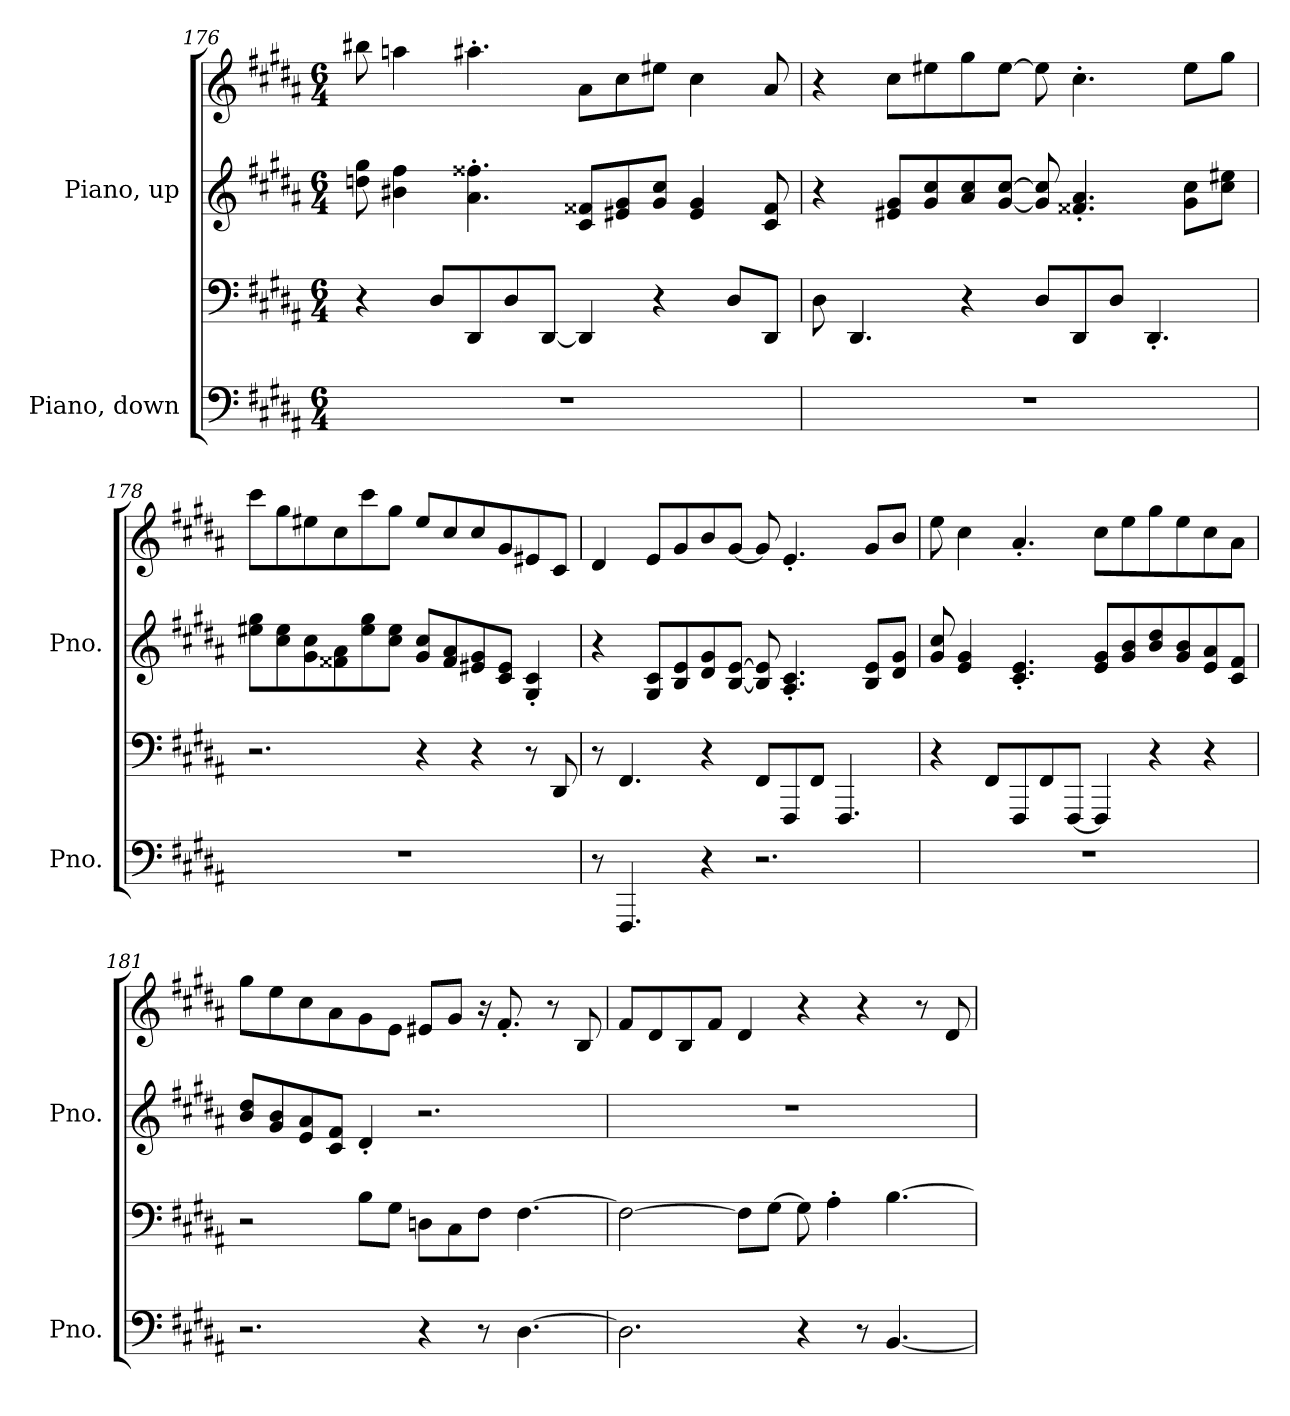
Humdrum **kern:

**kern	**kern	**kern	**kern
*part2	*part2	*part1	*part1
*staff4	*staff3	*staff2	*staff1
*I"Piano, down	*	*I"Piano, up	*
*I'Pno.	*	*I'Pno.	*
*clefF4	*clefF4	*clefG2	*clefG2
*k[f#c#g#d#a#]	*k[f#c#g#d#a#]	*k[f#c#g#d#a#]	*k[f#c#g#d#a#]
*M6/4	*M6/4	*M6/4	*M6/4
=176	=176	=176	=176
1.r	4r	8ddn\ 8gg#\	8bb#X\
.	.	4b#X\ 4ff#\	4aan\
.	8D#/L	.	.
.	8DD#/	4.a#\' 4.ff##X\'	4.aa#X'\
.	8D#/	.	.
.	[8DD#/J	.	.
.	4DD#/]	8c#/ 8f##X/L	8a#\L
.	.	8e#X/ 8g#/	8cc#\
.	4r	8g#/ 8cc#/J	8ee#X\J
.	.	4e#/ 4g#/	4cc#\
.	8D#/L	.	.
.	8DD#/J	8c#/ 8f##/	8a#/
!!LO:LB:g=z
=177	=177	=177	=177
1.r	8D#\	4r	4r
.	4.DD#/	.	.
.	.	8e#X/ 8g#/L	8cc#\L
.	.	8g#/ 8cc#/	8ee#X\
.	4r	8a#/ 8cc#/	8gg#\
.	.	[8g#/ [8cc#/J	[8ee#\J
.	8D#/L	8g#/] 8cc#/]	8ee#\]
.	8DD#/	4.f##X/' 4.a#/'	4.cc#'\
.	8D#/J	.	.
.	4.DD#'/	.	.
.	.	8g#\ 8cc#\L	8ee#\L
.	.	8cc#\ 8ee#X\J	8gg#\J
=178	=178	=178	=178
1.r	2.r	8ee#X\ 8gg#\L	8ccc#\L
.	.	8cc#\ 8ee#\	8gg#\
.	.	8g#\ 8cc#\	8ee#X\
.	.	8f##X\ 8a#\	8cc#\
.	.	8ee#\ 8gg#\	8ccc#\
.	.	8cc#\ 8ee#\J	8gg#\J
.	4r	8g#/ 8cc#/L	8ee#/L
.	.	8f##/ 8a#/	8cc#/
.	4r	8e#X/ 8g#/	8cc#/
.	.	8c#/ 8e#/J	8g#/
.	8r	4G#/' 4c#/'	8e#X/
.	8DD#/	.	8c#/J
!!LO:LB:g=z
=179	=179	=179	=179
8r	8r	4r	4d#/
4.FFF#/	4.FF#/	.	.
.	.	8G#/ 8c#/L	8e/L
.	.	8B/ 8e/	8g#/
4r	4r	8d#/ 8g#/	8b/
.	.	[8B/ [8e/J	[8g#/J
2.r	8FF#/L	8B/] 8e/]	8g#/]
.	8FFF#/	4.A#/' 4.c#/'	4.e'/
.	8FF#/J	.	.
.	4.FFF#/	.	.
.	.	8B/ 8e/L	8g#/L
.	.	8d#/ 8g#/J	8b/J
=180	=180	=180	=180
1.r	4r	8g#/ 8cc#/	8ee\
.	.	4e/ 4g#/	4cc#\
.	8FF#/L	.	.
.	8FFF#/	4.c#/' 4.e/'	4.a#'/
.	8FF#/	.	.
.	[8FFF#/J	.	.
.	4FFF#/]	8e/ 8g#/L	8cc#\L
.	.	8g#/ 8b/	8ee\
.	4r	8b/ 8dd#/	8gg#\
.	.	8g#/ 8b/	8ee\
.	4r	8e/ 8a#/	8cc#\
.	.	8c#/ 8f#/J	8a#\J
=181	=181	=181	=181
2.r	2r	8b/ 8dd#/L	8gg#\L
.	.	8g#/ 8b/	8ee\
.	.	8e/ 8a#/	8cc#\
.	.	8c#/ 8f#/J	8a#\
.	8B\L	4d#'/	8g#\
.	8G#\J	.	8e\J
4r	8Dn\L	2.r	8e#X/L
.	8C#\	.	8g#/J
8r	8F#\J	.	16r
.	.	.	8.f#'/
[4.D#\	[4.F#\	.	.
.	.	.	8r
.	.	.	8B/
!!LO:PB:g=z
=182	=182	=182	=182
2.D#\]	2F#\_	1.r	8f#/L
.	.	.	8d#/
.	.	.	8B/
.	.	.	8f#/J
.	8F#\L]	.	4d#/
.	[8G#\J	.	.
4r	8G#\]	.	4r
.	4A#'\	.	.
8r	.	.	4r
[4.BB/	[4.B\	.	.
.	.	.	8r
.	.	.	8d#/
=	=	=	=
*-	*-	*-	*-
